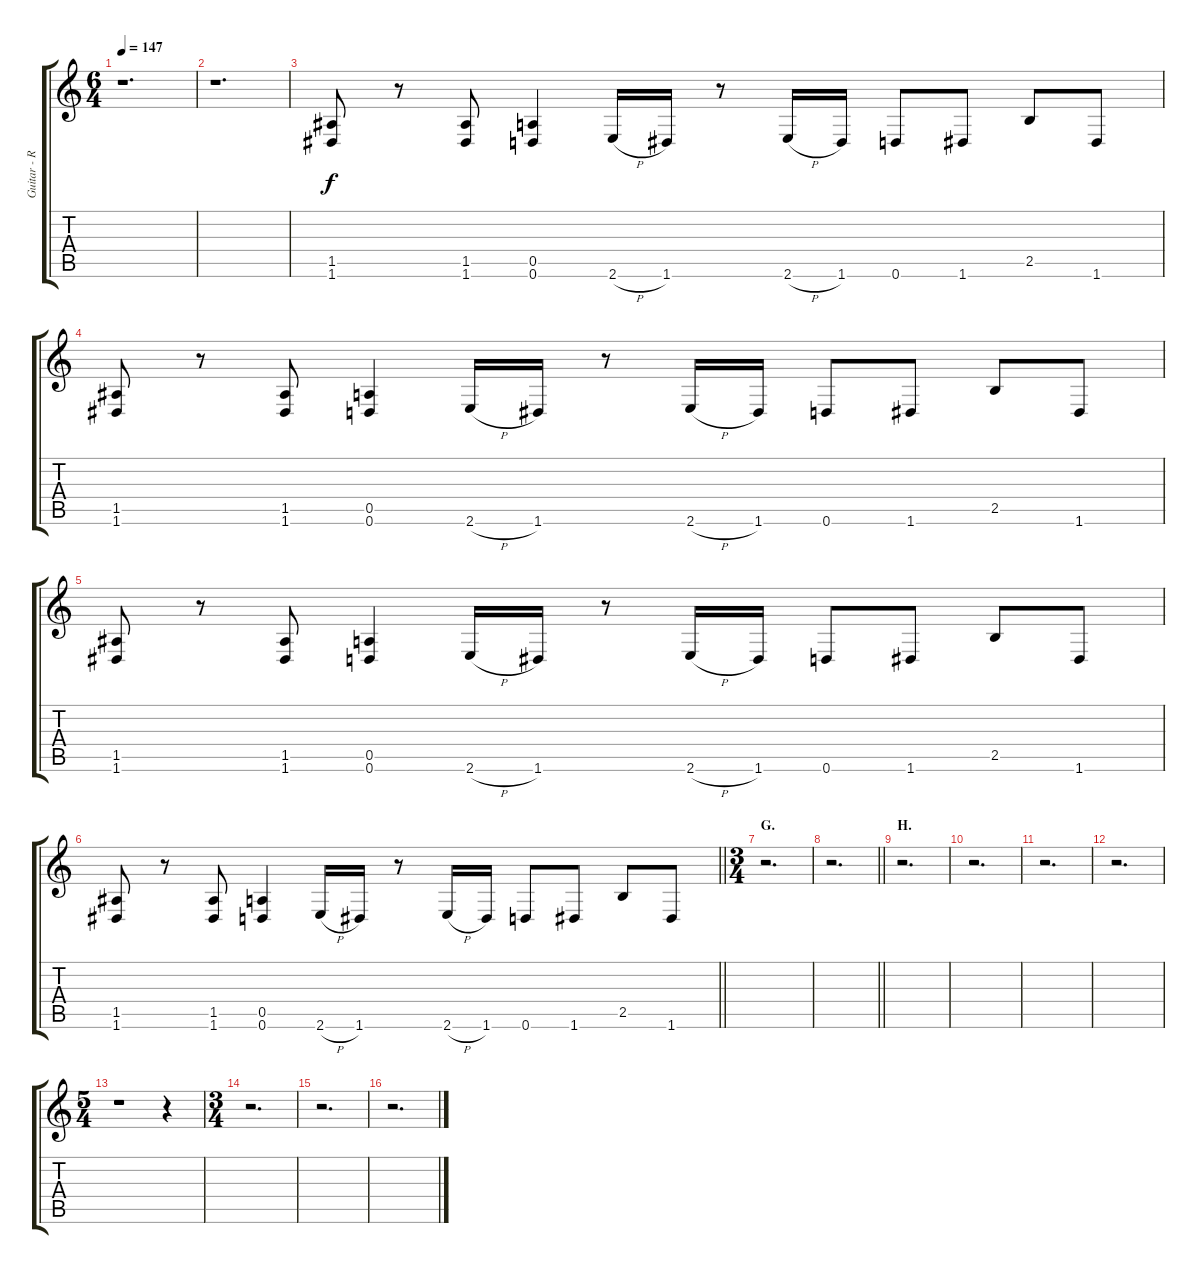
\track ("Guitar - Right (Aux.)" "Guitar - R") {instrument distortionguitar}
\staff {score tabs}
\tuning (E4 B3 G3 D3 A2 D2) {hide}
\ts (6 4)
\tempo 147
\clef g2
\ks c
r.1{d dy f} |
r.1{d} |
(1.5 1.6).8 r.8 (1.5 1.6).8 (0.5 0.6).4 2.6{h}.16 1.6.16 r.8 2.6{h}.16 1.6.16 0.6.8 1.6.8 2.5.8 1.6.8 |
(1.5 1.6).8 r.8 (1.5 1.6).8 (0.5 0.6).4 2.6{h}.16 1.6.16 r.8 2.6{h}.16 1.6.16 0.6.8 1.6.8 2.5.8 1.6.8 |
(1.5 1.6).8 r.8 (1.5 1.6).8 (0.5 0.6).4 2.6{h}.16 1.6.16 r.8 2.6{h}.16 1.6.16 0.6.8 1.6.8 2.5.8 1.6.8 |
\barLineRight lightlight
(1.5 1.6).8 r.8 (1.5 1.6).8 (0.5 0.6).4 2.6{h}.16 1.6.16 r.8 2.6{h}.16 1.6.16 0.6.8 1.6.8 2.5.8 1.6.8 |
\ts (3 4)
\section ("" "G.")
r.2{d} |
\barLineRight lightlight
r.2{d} |
\section ("" "H.")
r.2{d} |
r.2{d} |
r.2{d} |
r.2{d} |
\ts (5 4)
r.1 r.4 |
\ts (3 4)
r.2{d} |
r.2{d} |
r.2{d}
